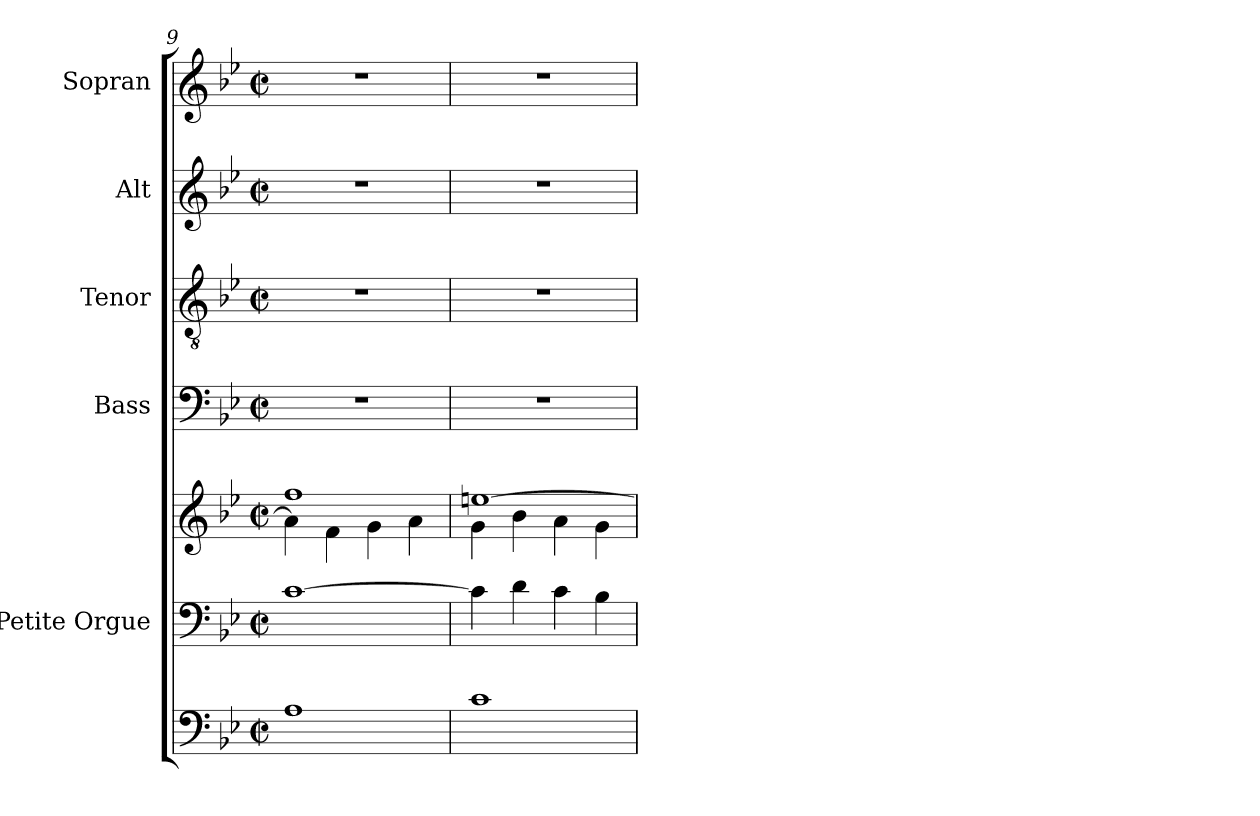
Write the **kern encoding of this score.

**kern	**kern	**kern	**kern	**kern	**kern	**kern
*part6	*part5	*part5	*part4	*part3	*part2	*part1
*staff7	*staff6	*staff5	*staff4	*staff3	*staff2	*staff1
*	*I"Petite Orgue	*	*I"Bass	*I"Tenor	*I"Alt	*I"Sopran
*	*I'Org. 1	*	*I'B.	*I'T.	*I'A.	*I'S.
*clefF4	*clefF4	*clefG2	*clefF4	*clefGv2	*clefG2	*clefG2
*k[b-e-]	*k[b-e-]	*k[b-e-]	*k[b-e-]	*k[b-e-]	*k[b-e-]	*k[b-e-]
*B-:	*B-:	*B-:	*B-:	*B-:	*B-:	*B-:
*M2/2	*M2/2	*M2/2	*M2/2	*M2/2	*M2/2	*M2/2
*met(c|)	*met(c|)	*met(c|)	*met(c|)	*met(c|)	*met(c|)	*met(c|)
=9	=9	=9	=9	=9	=9	=9
*	*	*^	*	*	*	*
1A	[1c	1ff	4a\]	1r	1r	1r	1r
.	.	.	4f\	.	.	.	.
.	.	.	4g\	.	.	.	.
.	.	.	4a\	.	.	.	.
=10	=10	=10	=10	=10	=10	=10	=10
1c	4c\]	[>1een	4g\	1r	1r	1r	1r
.	4d\	.	4b-\	.	.	.	.
.	4c\	.	4a\	.	.	.	.
.	4B-\	.	4g\	.	.	.	.
*	*	*v	*v	*	*	*	*
=	=	=	=	=	=	=
*-	*-	*-	*-	*-	*-	*-
